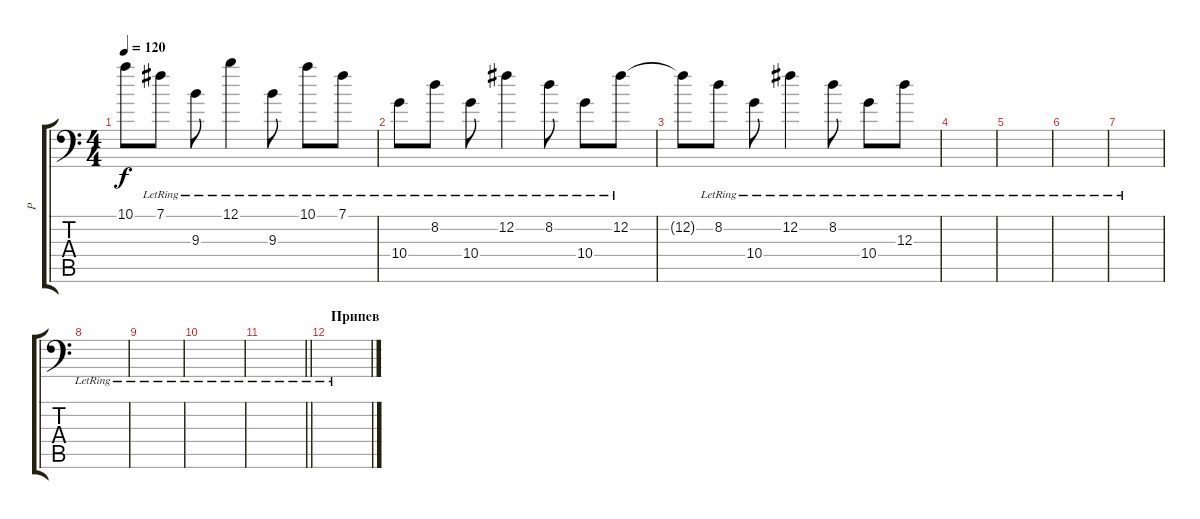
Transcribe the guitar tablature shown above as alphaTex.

\track ("Р" "Р") {instrument distortionguitar}
\staff {score tabs}
\tuning (B3 Gb3 D3 A2 E2 A1) {hide}
\ts (4 4)
\tempo 120
\clef f4
\ks c
10.1{t}.8{dy f} 7.1{lr}.8 9.3{lr}.8 12.1{lr}.4 9.3{lr}.8 10.1{lr}.8 7.1{lr}.8 |
10.4{lr}.8 8.2{lr}.8 10.4{lr}.8 12.2{lr}.4 8.2{lr}.8 10.4{lr}.8 12.2{lr}.8 |
12.2{t}.8 8.2{lr}.8 10.4{lr}.8 12.2{lr}.4 8.2{lr}.8 10.4{lr}.8 12.3{lr}.8 |
|
|
|
|
|
|
|
\barLineRight lightlight
|
\section ("" "Припев")
